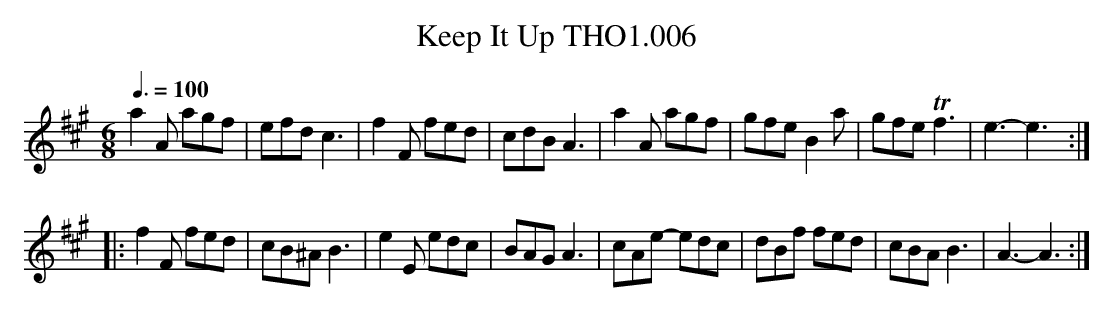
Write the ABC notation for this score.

X:1
T:Keep It Up THO1.006
M:6/8
L:1/8
Q:3/8=100
K:A
a2 A agf|efd c3|f2 F fed|cdB A3|a2 A agf|gfe B2 a|gfe Tf3| e3-e3:|
|:f2 F fed|cB^A B3|e2 E edc|BAG A3|cAe -edc|dBf fed|cBA B3|A3-A3:|
